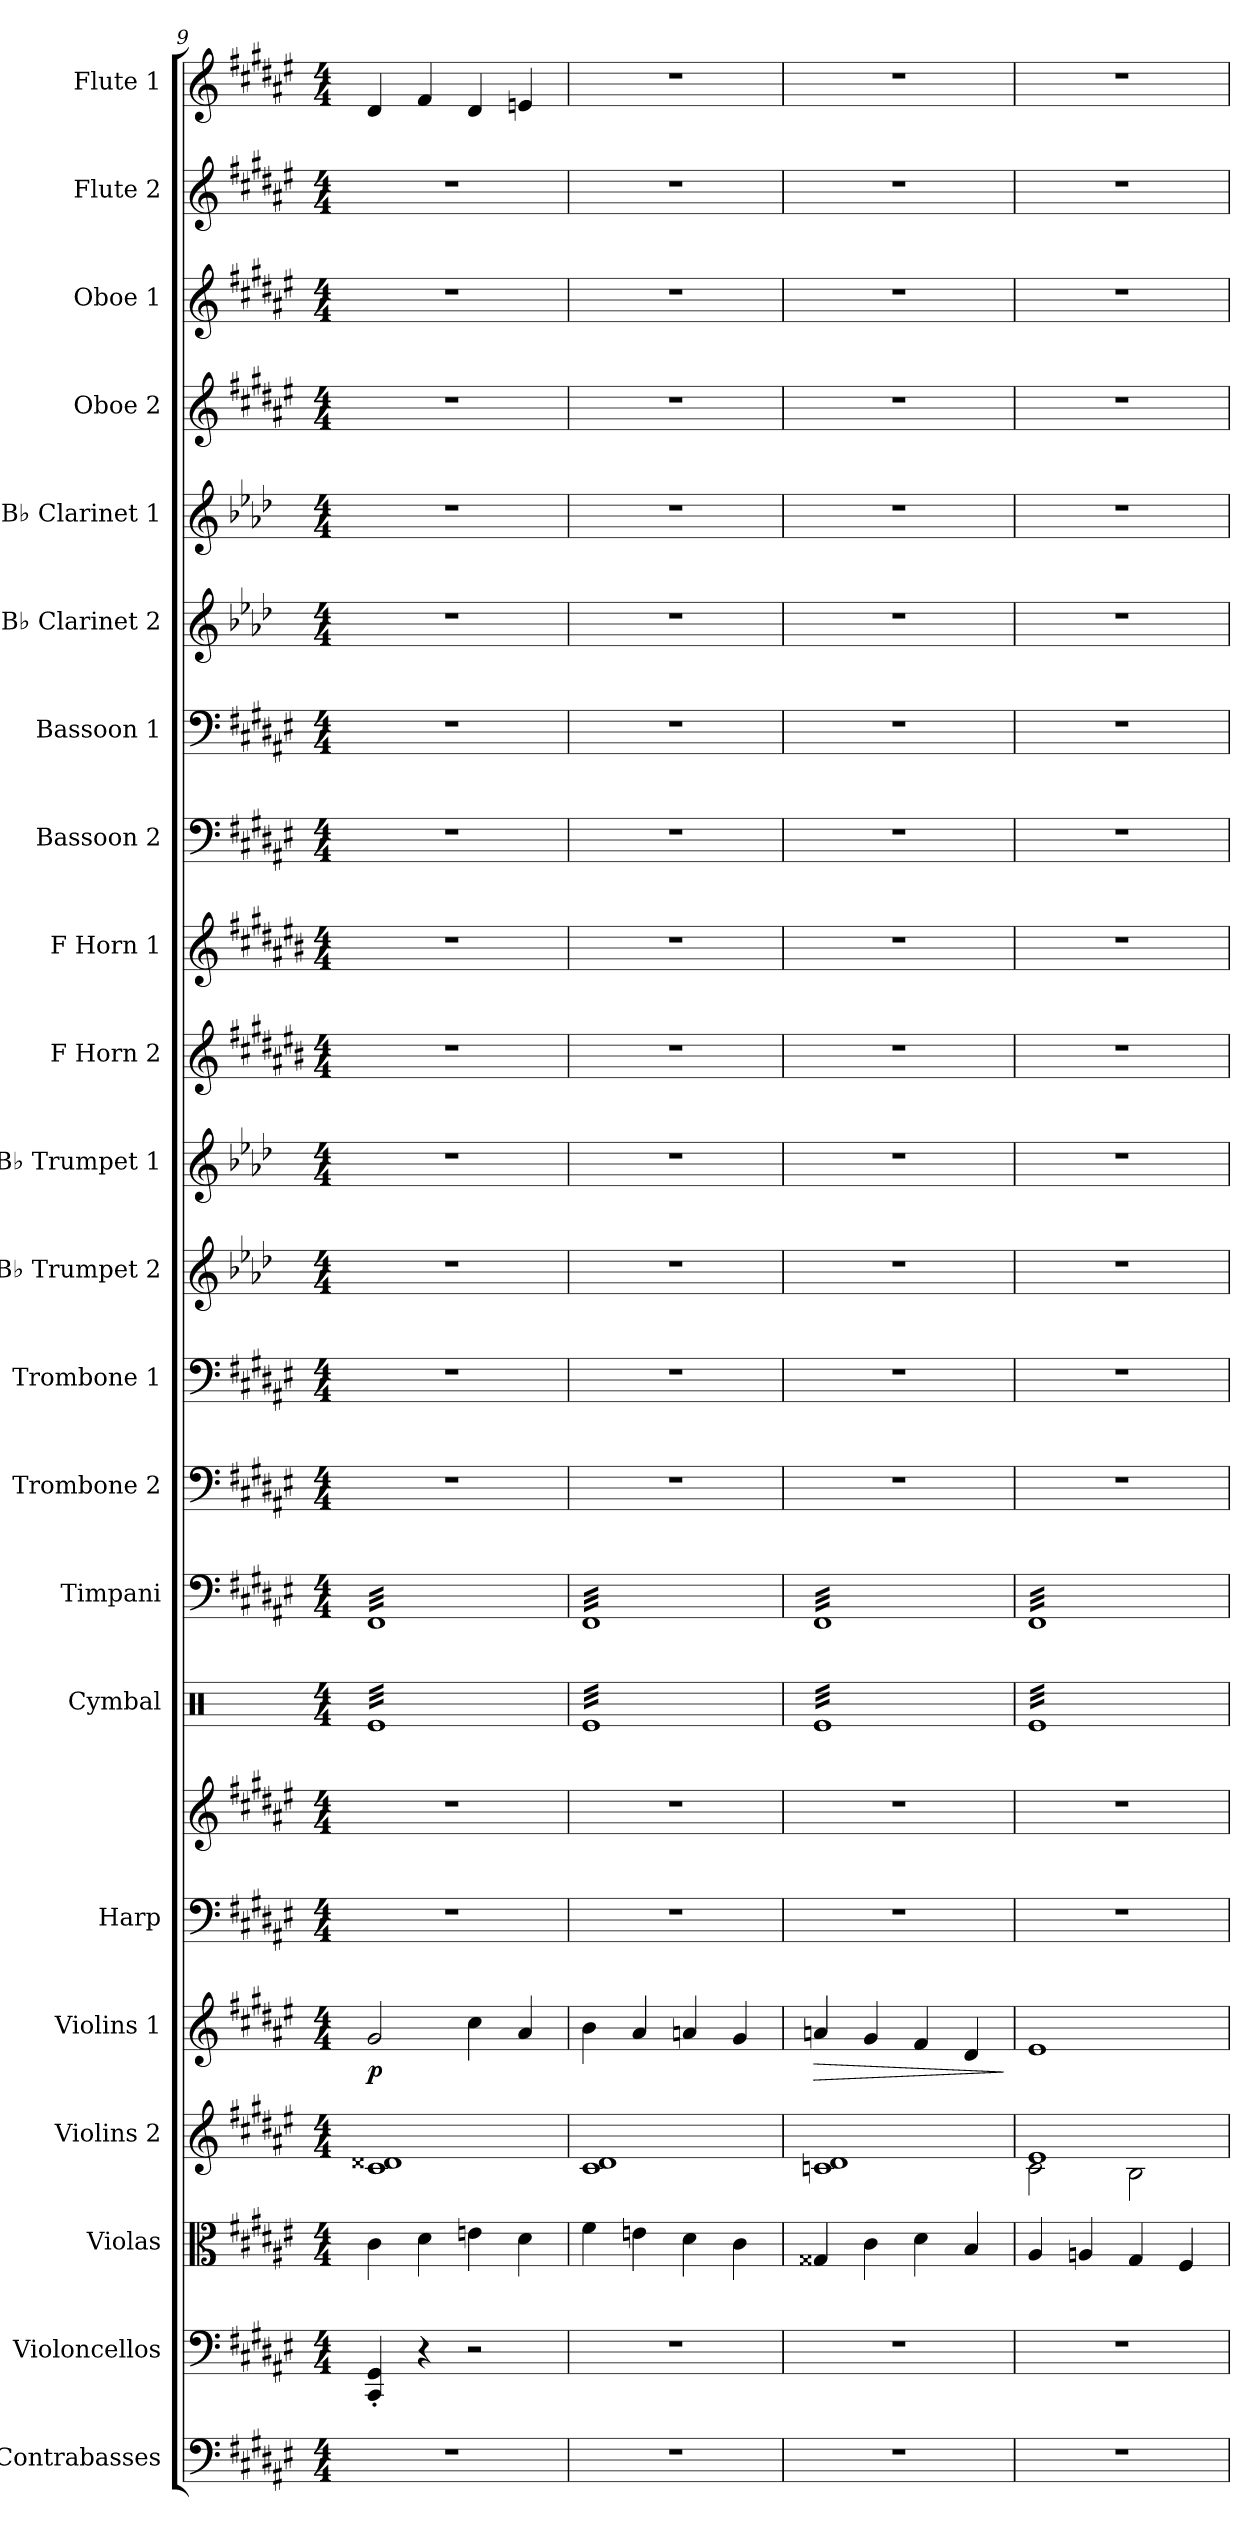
**kern	**kern	**kern	**kern	**kern	**dynam	**kern	**kern	**kern	**kern	**kern	**kern	**kern	**kern	**kern	**kern	**kern	**kern	**kern	**kern	**kern	**kern	**kern	**kern
*part22	*part21	*part20	*part19	*part18	*part18	*part17	*part17	*part16	*part15	*part14	*part13	*part12	*part11	*part10	*part9	*part8	*part7	*part6	*part5	*part4	*part3	*part2	*part1
*staff23	*staff22	*staff21	*staff20	*staff19	*staff19	*staff18	*staff17	*staff16	*staff15	*staff14	*staff13	*staff12	*staff11	*staff10	*staff9	*staff8	*staff7	*staff6	*staff5	*staff4	*staff3	*staff2	*staff1
*I"Contrabasses	*I"Violoncellos	*I"Violas	*I"Violins 2	*I"Violins 1	*	*I"Harp	*	*I"Cymbal	*I"Timpani	*I"Trombone 2	*I"Trombone 1	*I"B♭ Trumpet 2	*I"B♭ Trumpet 1	*I"F Horn 2	*I"F Horn 1	*I"Bassoon 2	*I"Bassoon 1	*I"B♭ Clarinet 2	*I"B♭ Clarinet 1	*I"Oboe 2	*I"Oboe 1	*I"Flute 2	*I"Flute 1
*I'Cbs.	*I'Vcs.	*I'Vlas.	*I'Vlns. 2	*I'Vlns. 1	*	*I'Hrp.	*	*I'Cym.	*I'Timp.	*I'Tbn. 2	*I'Tbn. 1	*I'B♭ Tpt. 2	*I'B♭ Tpt. 1	*I'F Hn. 2	*I'F Hn. 1	*I'Bsn. 2	*I'Bsn. 1	*I'B♭ Cl. 2	*I'B♭ Cl. 1	*I'Ob. 2	*I'Ob. 1	*I'Fl. 2	*I'Fl. 1
*clefF4	*clefF4	*clefC3	*clefG2	*clefG2	*	*clefF4	*clefG2	*clefX	*clefF4	*clefF4	*clefF4	*clefG2	*clefG2	*clefG2	*clefG2	*clefF4	*clefF4	*clefG2	*clefG2	*clefG2	*clefG2	*clefG2	*clefG2
*ITrd7c12	*	*	*	*	*	*	*	*	*	*	*	*ITrd1c2	*ITrd1c2	*ITrd4c7	*ITrd4c7	*	*	*ITrd1c2	*ITrd1c2	*	*	*	*
*k[f#c#g#d#a#e#]	*k[f#c#g#d#a#e#]	*k[f#c#g#d#a#e#]	*k[f#c#g#d#a#e#]	*k[f#c#g#d#a#e#]	*	*k[f#c#g#d#a#e#]	*k[f#c#g#d#a#e#]	*k[]	*k[f#c#g#d#a#e#]	*k[f#c#g#d#a#e#]	*k[f#c#g#d#a#e#]	*k[b-e-a-d-g-c-]	*k[b-e-a-d-g-c-]	*k[f#c#g#d#a#e#]	*k[f#c#g#d#a#e#]	*k[f#c#g#d#a#e#]	*k[f#c#g#d#a#e#]	*k[b-e-a-d-g-c-]	*k[b-e-a-d-g-c-]	*k[f#c#g#d#a#e#]	*k[f#c#g#d#a#e#]	*k[f#c#g#d#a#e#]	*k[f#c#g#d#a#e#]
*M4/4	*M4/4	*M4/4	*M4/4	*M4/4	*	*M4/4	*M4/4	*M4/4	*M4/4	*M4/4	*M4/4	*M4/4	*M4/4	*M4/4	*M4/4	*M4/4	*M4/4	*M4/4	*M4/4	*M4/4	*M4/4	*M4/4	*M4/4
=9	=9	=9	=9	=9	=9	=9	=9	=9	=9	=9	=9	=9	=9	=9	=9	=9	=9	=9	=9	=9	=9	=9	=9
!	!	!	!	!	!LO:DY:b	!	!	!	!	!	!	!	!	!	!	!	!	!	!	!	!	!	!
*	*	*	*	*	*	*	*	*tremolo	*	*	*	*	*	*	*	*	*	*	*	*	*	*	*
*	*	*	*	*	*	*	*	*	*tremolo	*	*	*	*	*	*	*	*	*	*	*	*	*	*
1r	4CC#/' 4GG#/'	4c#\	1c# 1d##X	2g#/	p	1r	1r	32ReLLL	32FF#LLL	1r	1r	1r	1r	1r	1r	1r	1r	1r	1r	1r	1r	1r	4d#/
.	.	.	.	.	.	.	.	32Re	32FF#	.	.	.	.	.	.	.	.	.	.	.	.	.	.
.	.	.	.	.	.	.	.	32Re	32FF#	.	.	.	.	.	.	.	.	.	.	.	.	.	.
.	.	.	.	.	.	.	.	32Re	32FF#	.	.	.	.	.	.	.	.	.	.	.	.	.	.
.	.	.	.	.	.	.	.	32Re	32FF#	.	.	.	.	.	.	.	.	.	.	.	.	.	.
.	.	.	.	.	.	.	.	32Re	32FF#	.	.	.	.	.	.	.	.	.	.	.	.	.	.
.	.	.	.	.	.	.	.	32Re	32FF#	.	.	.	.	.	.	.	.	.	.	.	.	.	.
.	.	.	.	.	.	.	.	32Re	32FF#	.	.	.	.	.	.	.	.	.	.	.	.	.	.
.	4r	4d#\	.	.	.	.	.	32Re	32FF#	.	.	.	.	.	.	.	.	.	.	.	.	.	4f#/
.	.	.	.	.	.	.	.	32Re	32FF#	.	.	.	.	.	.	.	.	.	.	.	.	.	.
.	.	.	.	.	.	.	.	32Re	32FF#	.	.	.	.	.	.	.	.	.	.	.	.	.	.
.	.	.	.	.	.	.	.	32Re	32FF#	.	.	.	.	.	.	.	.	.	.	.	.	.	.
.	.	.	.	.	.	.	.	32Re	32FF#	.	.	.	.	.	.	.	.	.	.	.	.	.	.
.	.	.	.	.	.	.	.	32Re	32FF#	.	.	.	.	.	.	.	.	.	.	.	.	.	.
.	.	.	.	.	.	.	.	32Re	32FF#	.	.	.	.	.	.	.	.	.	.	.	.	.	.
.	.	.	.	.	.	.	.	32Re	32FF#	.	.	.	.	.	.	.	.	.	.	.	.	.	.
.	2r	4en\	.	4cc#\	.	.	.	32Re	32FF#	.	.	.	.	.	.	.	.	.	.	.	.	.	4d#/
.	.	.	.	.	.	.	.	32Re	32FF#	.	.	.	.	.	.	.	.	.	.	.	.	.	.
.	.	.	.	.	.	.	.	32Re	32FF#	.	.	.	.	.	.	.	.	.	.	.	.	.	.
.	.	.	.	.	.	.	.	32Re	32FF#	.	.	.	.	.	.	.	.	.	.	.	.	.	.
.	.	.	.	.	.	.	.	32Re	32FF#	.	.	.	.	.	.	.	.	.	.	.	.	.	.
.	.	.	.	.	.	.	.	32Re	32FF#	.	.	.	.	.	.	.	.	.	.	.	.	.	.
.	.	.	.	.	.	.	.	32Re	32FF#	.	.	.	.	.	.	.	.	.	.	.	.	.	.
.	.	.	.	.	.	.	.	32Re	32FF#	.	.	.	.	.	.	.	.	.	.	.	.	.	.
.	.	4d#\	.	4a#/	.	.	.	32Re	32FF#	.	.	.	.	.	.	.	.	.	.	.	.	.	4en/
.	.	.	.	.	.	.	.	32Re	32FF#	.	.	.	.	.	.	.	.	.	.	.	.	.	.
.	.	.	.	.	.	.	.	32Re	32FF#	.	.	.	.	.	.	.	.	.	.	.	.	.	.
.	.	.	.	.	.	.	.	32Re	32FF#	.	.	.	.	.	.	.	.	.	.	.	.	.	.
.	.	.	.	.	.	.	.	32Re	32FF#	.	.	.	.	.	.	.	.	.	.	.	.	.	.
.	.	.	.	.	.	.	.	32Re	32FF#	.	.	.	.	.	.	.	.	.	.	.	.	.	.
.	.	.	.	.	.	.	.	32Re	32FF#	.	.	.	.	.	.	.	.	.	.	.	.	.	.
.	.	.	.	.	.	.	.	32ReJJJ	32FF#JJJ	.	.	.	.	.	.	.	.	.	.	.	.	.	.
=10	=10	=10	=10	=10	=10	=10	=10	=10	=10	=10	=10	=10	=10	=10	=10	=10	=10	=10	=10	=10	=10	=10	=10
1r	1r	4f#\	1c# 1d#	4b\	.	1r	1r	32ReLLL	32FF#LLL	1r	1r	1r	1r	1r	1r	1r	1r	1r	1r	1r	1r	1r	1r
.	.	.	.	.	.	.	.	32Re	32FF#	.	.	.	.	.	.	.	.	.	.	.	.	.	.
.	.	.	.	.	.	.	.	32Re	32FF#	.	.	.	.	.	.	.	.	.	.	.	.	.	.
.	.	.	.	.	.	.	.	32Re	32FF#	.	.	.	.	.	.	.	.	.	.	.	.	.	.
.	.	.	.	.	.	.	.	32Re	32FF#	.	.	.	.	.	.	.	.	.	.	.	.	.	.
.	.	.	.	.	.	.	.	32Re	32FF#	.	.	.	.	.	.	.	.	.	.	.	.	.	.
.	.	.	.	.	.	.	.	32Re	32FF#	.	.	.	.	.	.	.	.	.	.	.	.	.	.
.	.	.	.	.	.	.	.	32Re	32FF#	.	.	.	.	.	.	.	.	.	.	.	.	.	.
.	.	4en\	.	4a#/	.	.	.	32Re	32FF#	.	.	.	.	.	.	.	.	.	.	.	.	.	.
.	.	.	.	.	.	.	.	32Re	32FF#	.	.	.	.	.	.	.	.	.	.	.	.	.	.
.	.	.	.	.	.	.	.	32Re	32FF#	.	.	.	.	.	.	.	.	.	.	.	.	.	.
.	.	.	.	.	.	.	.	32Re	32FF#	.	.	.	.	.	.	.	.	.	.	.	.	.	.
.	.	.	.	.	.	.	.	32Re	32FF#	.	.	.	.	.	.	.	.	.	.	.	.	.	.
.	.	.	.	.	.	.	.	32Re	32FF#	.	.	.	.	.	.	.	.	.	.	.	.	.	.
.	.	.	.	.	.	.	.	32Re	32FF#	.	.	.	.	.	.	.	.	.	.	.	.	.	.
.	.	.	.	.	.	.	.	32Re	32FF#	.	.	.	.	.	.	.	.	.	.	.	.	.	.
.	.	4d#\	.	4an/	.	.	.	32Re	32FF#	.	.	.	.	.	.	.	.	.	.	.	.	.	.
.	.	.	.	.	.	.	.	32Re	32FF#	.	.	.	.	.	.	.	.	.	.	.	.	.	.
.	.	.	.	.	.	.	.	32Re	32FF#	.	.	.	.	.	.	.	.	.	.	.	.	.	.
.	.	.	.	.	.	.	.	32Re	32FF#	.	.	.	.	.	.	.	.	.	.	.	.	.	.
.	.	.	.	.	.	.	.	32Re	32FF#	.	.	.	.	.	.	.	.	.	.	.	.	.	.
.	.	.	.	.	.	.	.	32Re	32FF#	.	.	.	.	.	.	.	.	.	.	.	.	.	.
.	.	.	.	.	.	.	.	32Re	32FF#	.	.	.	.	.	.	.	.	.	.	.	.	.	.
.	.	.	.	.	.	.	.	32Re	32FF#	.	.	.	.	.	.	.	.	.	.	.	.	.	.
.	.	4c#\	.	4g#/	.	.	.	32Re	32FF#	.	.	.	.	.	.	.	.	.	.	.	.	.	.
.	.	.	.	.	.	.	.	32Re	32FF#	.	.	.	.	.	.	.	.	.	.	.	.	.	.
.	.	.	.	.	.	.	.	32Re	32FF#	.	.	.	.	.	.	.	.	.	.	.	.	.	.
.	.	.	.	.	.	.	.	32Re	32FF#	.	.	.	.	.	.	.	.	.	.	.	.	.	.
.	.	.	.	.	.	.	.	32Re	32FF#	.	.	.	.	.	.	.	.	.	.	.	.	.	.
.	.	.	.	.	.	.	.	32Re	32FF#	.	.	.	.	.	.	.	.	.	.	.	.	.	.
.	.	.	.	.	.	.	.	32Re	32FF#	.	.	.	.	.	.	.	.	.	.	.	.	.	.
.	.	.	.	.	.	.	.	32ReJJJ	32FF#JJJ	.	.	.	.	.	.	.	.	.	.	.	.	.	.
=11	=11	=11	=11	=11	=11	=11	=11	=11	=11	=11	=11	=11	=11	=11	=11	=11	=11	=11	=11	=11	=11	=11	=11
!	!	!	!	!	!LO:HP:b	!	!	!	!	!	!	!	!	!	!	!	!	!	!	!	!	!	!
1r	1r	4G##X/	1cn 1d#	4an/	>	1r	1r	32ReLLL	32FF#LLL	1r	1r	1r	1r	1r	1r	1r	1r	1r	1r	1r	1r	1r	1r
.	.	.	.	.	.	.	.	32Re	32FF#	.	.	.	.	.	.	.	.	.	.	.	.	.	.
.	.	.	.	.	.	.	.	32Re	32FF#	.	.	.	.	.	.	.	.	.	.	.	.	.	.
.	.	.	.	.	.	.	.	32Re	32FF#	.	.	.	.	.	.	.	.	.	.	.	.	.	.
.	.	.	.	.	.	.	.	32Re	32FF#	.	.	.	.	.	.	.	.	.	.	.	.	.	.
.	.	.	.	.	.	.	.	32Re	32FF#	.	.	.	.	.	.	.	.	.	.	.	.	.	.
.	.	.	.	.	.	.	.	32Re	32FF#	.	.	.	.	.	.	.	.	.	.	.	.	.	.
.	.	.	.	.	.	.	.	32Re	32FF#	.	.	.	.	.	.	.	.	.	.	.	.	.	.
.	.	4c#\	.	4g#/	.	.	.	32Re	32FF#	.	.	.	.	.	.	.	.	.	.	.	.	.	.
.	.	.	.	.	.	.	.	32Re	32FF#	.	.	.	.	.	.	.	.	.	.	.	.	.	.
.	.	.	.	.	.	.	.	32Re	32FF#	.	.	.	.	.	.	.	.	.	.	.	.	.	.
.	.	.	.	.	.	.	.	32Re	32FF#	.	.	.	.	.	.	.	.	.	.	.	.	.	.
.	.	.	.	.	.	.	.	32Re	32FF#	.	.	.	.	.	.	.	.	.	.	.	.	.	.
.	.	.	.	.	.	.	.	32Re	32FF#	.	.	.	.	.	.	.	.	.	.	.	.	.	.
.	.	.	.	.	.	.	.	32Re	32FF#	.	.	.	.	.	.	.	.	.	.	.	.	.	.
.	.	.	.	.	.	.	.	32Re	32FF#	.	.	.	.	.	.	.	.	.	.	.	.	.	.
.	.	4d#\	.	4f#/	.	.	.	32Re	32FF#	.	.	.	.	.	.	.	.	.	.	.	.	.	.
.	.	.	.	.	.	.	.	32Re	32FF#	.	.	.	.	.	.	.	.	.	.	.	.	.	.
.	.	.	.	.	.	.	.	32Re	32FF#	.	.	.	.	.	.	.	.	.	.	.	.	.	.
.	.	.	.	.	.	.	.	32Re	32FF#	.	.	.	.	.	.	.	.	.	.	.	.	.	.
.	.	.	.	.	.	.	.	32Re	32FF#	.	.	.	.	.	.	.	.	.	.	.	.	.	.
.	.	.	.	.	.	.	.	32Re	32FF#	.	.	.	.	.	.	.	.	.	.	.	.	.	.
.	.	.	.	.	.	.	.	32Re	32FF#	.	.	.	.	.	.	.	.	.	.	.	.	.	.
.	.	.	.	.	.	.	.	32Re	32FF#	.	.	.	.	.	.	.	.	.	.	.	.	.	.
.	.	4B/	.	4d#/	.	.	.	32Re	32FF#	.	.	.	.	.	.	.	.	.	.	.	.	.	.
.	.	.	.	.	.	.	.	32Re	32FF#	.	.	.	.	.	.	.	.	.	.	.	.	.	.
.	.	.	.	.	.	.	.	32Re	32FF#	.	.	.	.	.	.	.	.	.	.	.	.	.	.
.	.	.	.	.	.	.	.	32Re	32FF#	.	.	.	.	.	.	.	.	.	.	.	.	.	.
.	.	.	.	.	.	.	.	32Re	32FF#	.	.	.	.	.	.	.	.	.	.	.	.	.	.
.	.	.	.	.	.	.	.	32Re	32FF#	.	.	.	.	.	.	.	.	.	.	.	.	.	.
.	.	.	.	.	.	.	.	32Re	32FF#	.	.	.	.	.	.	.	.	.	.	.	.	.	.
.	.	.	.	.	.	.	.	32ReJJJ	32FF#JJJ	.	.	.	.	.	.	.	.	.	.	.	.	.	.
.	.	.	.	.	]	.	.	.	.	.	.	.	.	.	.	.	.	.	.	.	.	.	.
=12	=12	=12	=12	=12	=12	=12	=12	=12	=12	=12	=12	=12	=12	=12	=12	=12	=12	=12	=12	=12	=12	=12	=12
*	*	*	*^	*	*	*	*	*	*	*	*	*	*	*	*	*	*	*	*	*	*	*	*
1r	1r	4A#/	1e#	2c#\	1e#	.	1r	1r	32ReLLL	32FF#LLL	1r	1r	1r	1r	1r	1r	1r	1r	1r	1r	1r	1r	1r	1r
.	.	.	.	.	.	.	.	.	32Re	32FF#	.	.	.	.	.	.	.	.	.	.	.	.	.	.
.	.	.	.	.	.	.	.	.	32Re	32FF#	.	.	.	.	.	.	.	.	.	.	.	.	.	.
.	.	.	.	.	.	.	.	.	32Re	32FF#	.	.	.	.	.	.	.	.	.	.	.	.	.	.
.	.	.	.	.	.	.	.	.	32Re	32FF#	.	.	.	.	.	.	.	.	.	.	.	.	.	.
.	.	.	.	.	.	.	.	.	32Re	32FF#	.	.	.	.	.	.	.	.	.	.	.	.	.	.
.	.	.	.	.	.	.	.	.	32Re	32FF#	.	.	.	.	.	.	.	.	.	.	.	.	.	.
.	.	.	.	.	.	.	.	.	32Re	32FF#	.	.	.	.	.	.	.	.	.	.	.	.	.	.
.	.	4An/	.	.	.	.	.	.	32Re	32FF#	.	.	.	.	.	.	.	.	.	.	.	.	.	.
.	.	.	.	.	.	.	.	.	32Re	32FF#	.	.	.	.	.	.	.	.	.	.	.	.	.	.
.	.	.	.	.	.	.	.	.	32Re	32FF#	.	.	.	.	.	.	.	.	.	.	.	.	.	.
.	.	.	.	.	.	.	.	.	32Re	32FF#	.	.	.	.	.	.	.	.	.	.	.	.	.	.
.	.	.	.	.	.	.	.	.	32Re	32FF#	.	.	.	.	.	.	.	.	.	.	.	.	.	.
.	.	.	.	.	.	.	.	.	32Re	32FF#	.	.	.	.	.	.	.	.	.	.	.	.	.	.
.	.	.	.	.	.	.	.	.	32Re	32FF#	.	.	.	.	.	.	.	.	.	.	.	.	.	.
.	.	.	.	.	.	.	.	.	32Re	32FF#	.	.	.	.	.	.	.	.	.	.	.	.	.	.
.	.	4G#/	.	2B\	.	.	.	.	32Re	32FF#	.	.	.	.	.	.	.	.	.	.	.	.	.	.
.	.	.	.	.	.	.	.	.	32Re	32FF#	.	.	.	.	.	.	.	.	.	.	.	.	.	.
.	.	.	.	.	.	.	.	.	32Re	32FF#	.	.	.	.	.	.	.	.	.	.	.	.	.	.
.	.	.	.	.	.	.	.	.	32Re	32FF#	.	.	.	.	.	.	.	.	.	.	.	.	.	.
.	.	.	.	.	.	.	.	.	32Re	32FF#	.	.	.	.	.	.	.	.	.	.	.	.	.	.
.	.	.	.	.	.	.	.	.	32Re	32FF#	.	.	.	.	.	.	.	.	.	.	.	.	.	.
.	.	.	.	.	.	.	.	.	32Re	32FF#	.	.	.	.	.	.	.	.	.	.	.	.	.	.
.	.	.	.	.	.	.	.	.	32Re	32FF#	.	.	.	.	.	.	.	.	.	.	.	.	.	.
.	.	4F#/	.	.	.	.	.	.	32Re	32FF#	.	.	.	.	.	.	.	.	.	.	.	.	.	.
.	.	.	.	.	.	.	.	.	32Re	32FF#	.	.	.	.	.	.	.	.	.	.	.	.	.	.
.	.	.	.	.	.	.	.	.	32Re	32FF#	.	.	.	.	.	.	.	.	.	.	.	.	.	.
.	.	.	.	.	.	.	.	.	32Re	32FF#	.	.	.	.	.	.	.	.	.	.	.	.	.	.
.	.	.	.	.	.	.	.	.	32Re	32FF#	.	.	.	.	.	.	.	.	.	.	.	.	.	.
.	.	.	.	.	.	.	.	.	32Re	32FF#	.	.	.	.	.	.	.	.	.	.	.	.	.	.
.	.	.	.	.	.	.	.	.	32Re	32FF#	.	.	.	.	.	.	.	.	.	.	.	.	.	.
.	.	.	.	.	.	.	.	.	32ReJJJ	32FF#JJJ	.	.	.	.	.	.	.	.	.	.	.	.	.	.
*	*	*	*	*	*	*	*	*	*	*Xtremolo	*	*	*	*	*	*	*	*	*	*	*	*	*	*
*	*	*	*	*	*	*	*	*	*Xtremolo	*	*	*	*	*	*	*	*	*	*	*	*	*	*	*
*	*	*	*v	*v	*	*	*	*	*	*	*	*	*	*	*	*	*	*	*	*	*	*	*	*
=	=	=	=	=	=	=	=	=	=	=	=	=	=	=	=	=	=	=	=	=	=	=	=
*-	*-	*-	*-	*-	*-	*-	*-	*-	*-	*-	*-	*-	*-	*-	*-	*-	*-	*-	*-	*-	*-	*-	*-
